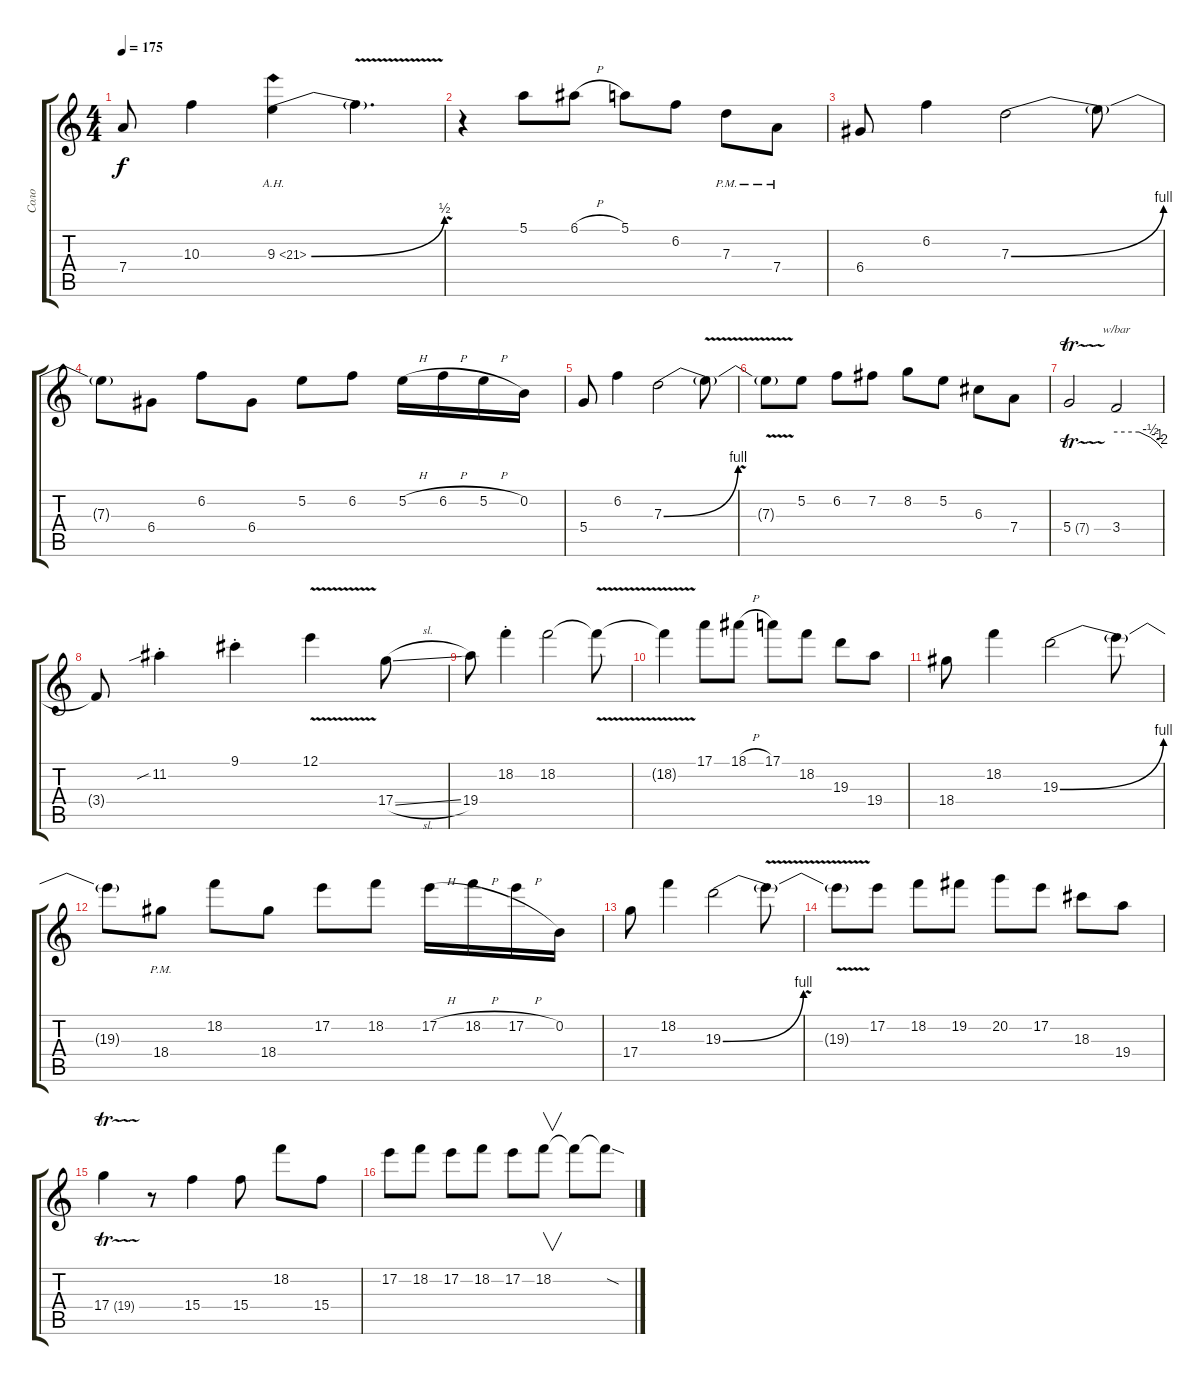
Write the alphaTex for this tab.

\track ("Соло" "Соло") {instrument distortionguitar}
\staff {score tabs}
\tuning (E4 B3 G3 D3 A2 E2) {hide}
\ts (4 4)
\tempo 175
\clef g2
\ks c
7.4.8{dy f} 10.3.4 9.3{be (bend 0 0 60 2) ah 12}.4 9.3{v t}.4{d} |
r.4 5.1.8 6.1{h}.8 5.1.8 6.2.8 7.3{pm}.8 7.4{pm}.8 |
6.4.8 6.2.4 7.3{be (bend 0 0 60 4)}.2 7.3{t}.8 |
7.3{t}.8 6.4.8 6.2.8 6.4.8 5.2.8 6.2.8 5.2{h}.16 6.2{h}.16 5.2{h}.16 0.2.16 |
5.4.8 6.2.4 7.3{be (bend 0 0 60 4)}.2 7.3{v t}.8 |
7.3{t}.8 5.2.8 6.2.8 7.2.8 8.2.8 5.2.8 6.3.8 7.4.8 |
5.4{tr (7 16)}.2 3.4.2{tbe (custom default 0 0 30 0 45 -2 54 -4 60 -8)} |
3.4{t}.8 11.2{sib st}.4 9.1{st}.4 12.1{v}.4 17.4{sl}.8 |
19.4.8 18.2{st}.4 18.2.2 18.2{v t}.8 |
18.2{t}.4 17.1.8 18.1{h}.8 17.1.8 18.2.8 19.3.8 19.4.8 |
18.4.8 18.2.4 19.3{be (bend 0 0 60 4)}.2 19.3{t}.8 |
19.3{t}.8 18.4{pm}.8 18.2.8 18.4.8 17.2.8 18.2.8 17.2{h}.16 18.2{h}.16 17.2{h}.16 0.2.16 |
17.4.8 18.2.4 19.3{be (bend 0 0 60 4)}.2 19.3{v t}.8 |
19.3{t}.8 17.2.8 18.2.8 19.2.8 20.2.8 17.2.8 18.3.8 19.4.8 |
17.4{tr (19 16)}.4 r.8 15.4.4 15.4.8 18.2.8 15.4.8 |
17.2.8 18.2.8 17.2.8 18.2.8 17.2.8 18.2.8{v} 18.2{t}.8 18.2{sod t}.8
